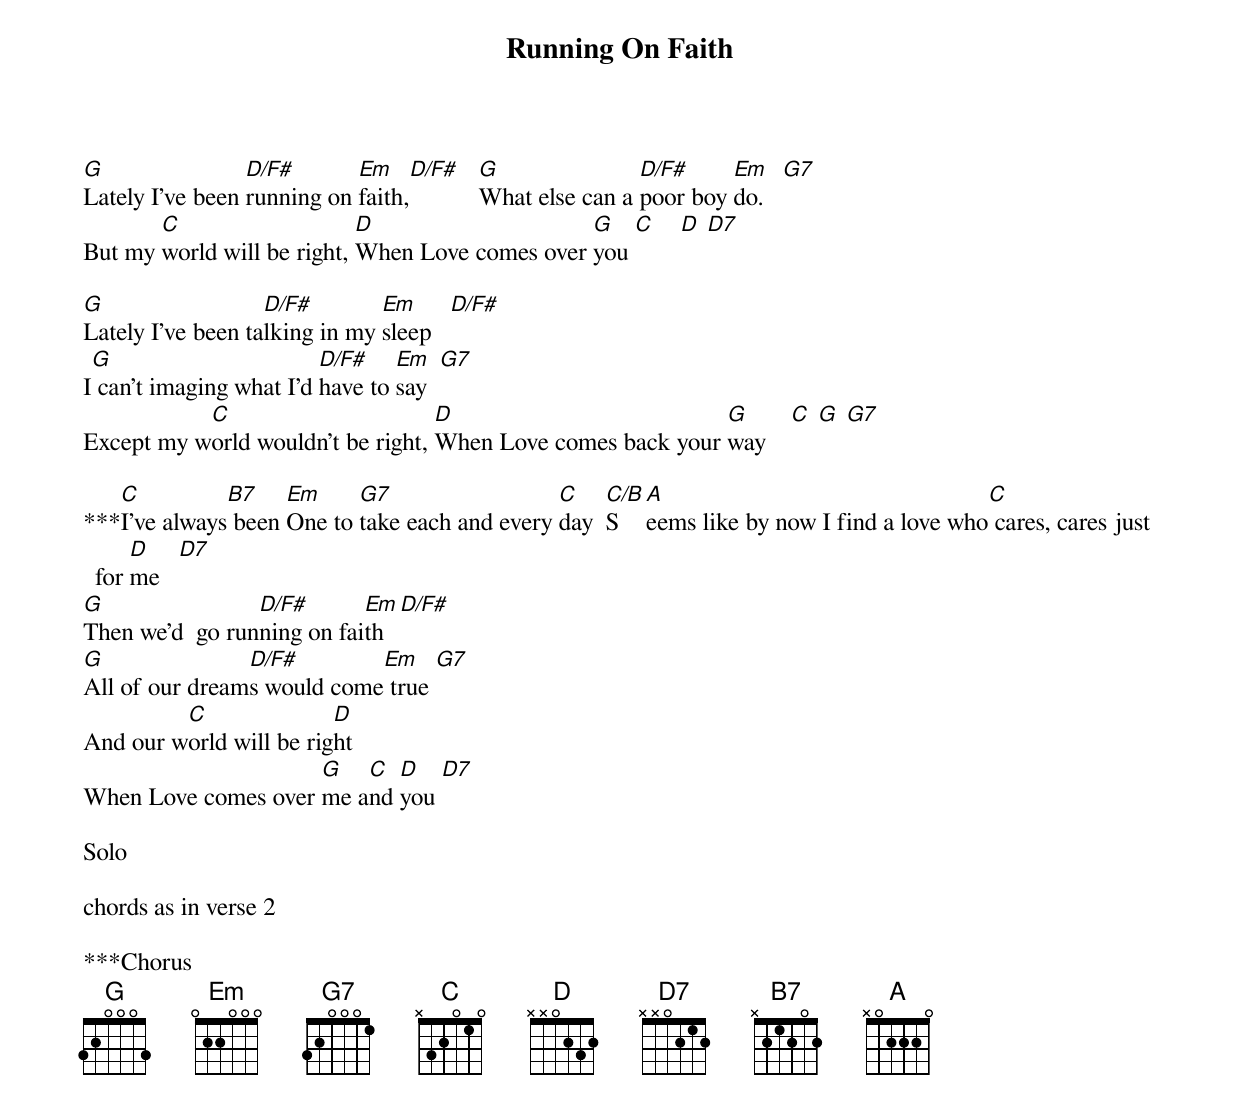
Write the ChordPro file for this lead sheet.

{title:Running On Faith}

[G]Lately I've been [D/F#]running on [Em]faith,[D/F#]   [G]What else can a [D/F#]poor boy [Em]do.   [G7]
But my [C]world will be right, [D]When Love comes over [G]you [C]    [D] [D7]

[G]Lately I've been ta[D/F#]lking in my [Em]sleep   [D/F#]
I[G] can't imaging what I'd [D/F#]have to [Em]say  [G7]
Except my w[C]orld wouldn't be right, [D]When Love comes back your [G]way    [C] [G] [G7]

***[C]I've always[B7] been [Em]One to [G7]take each and every [C]day  [C/B]S[A]eems like by now I find a love who[C] cares, cares just for [D]me   [D7]
[G]Then we'd  go run[D/F#]ning on fai[Em]th [D/F#]
[G]All of our dream[D/F#]s would come[Em] true [G7]
And our w[C]orld will be rig[D]ht
When Love comes over [G]me a[C]nd [D]you [D7]

Solo

chords as in verse 2

***Chorus
